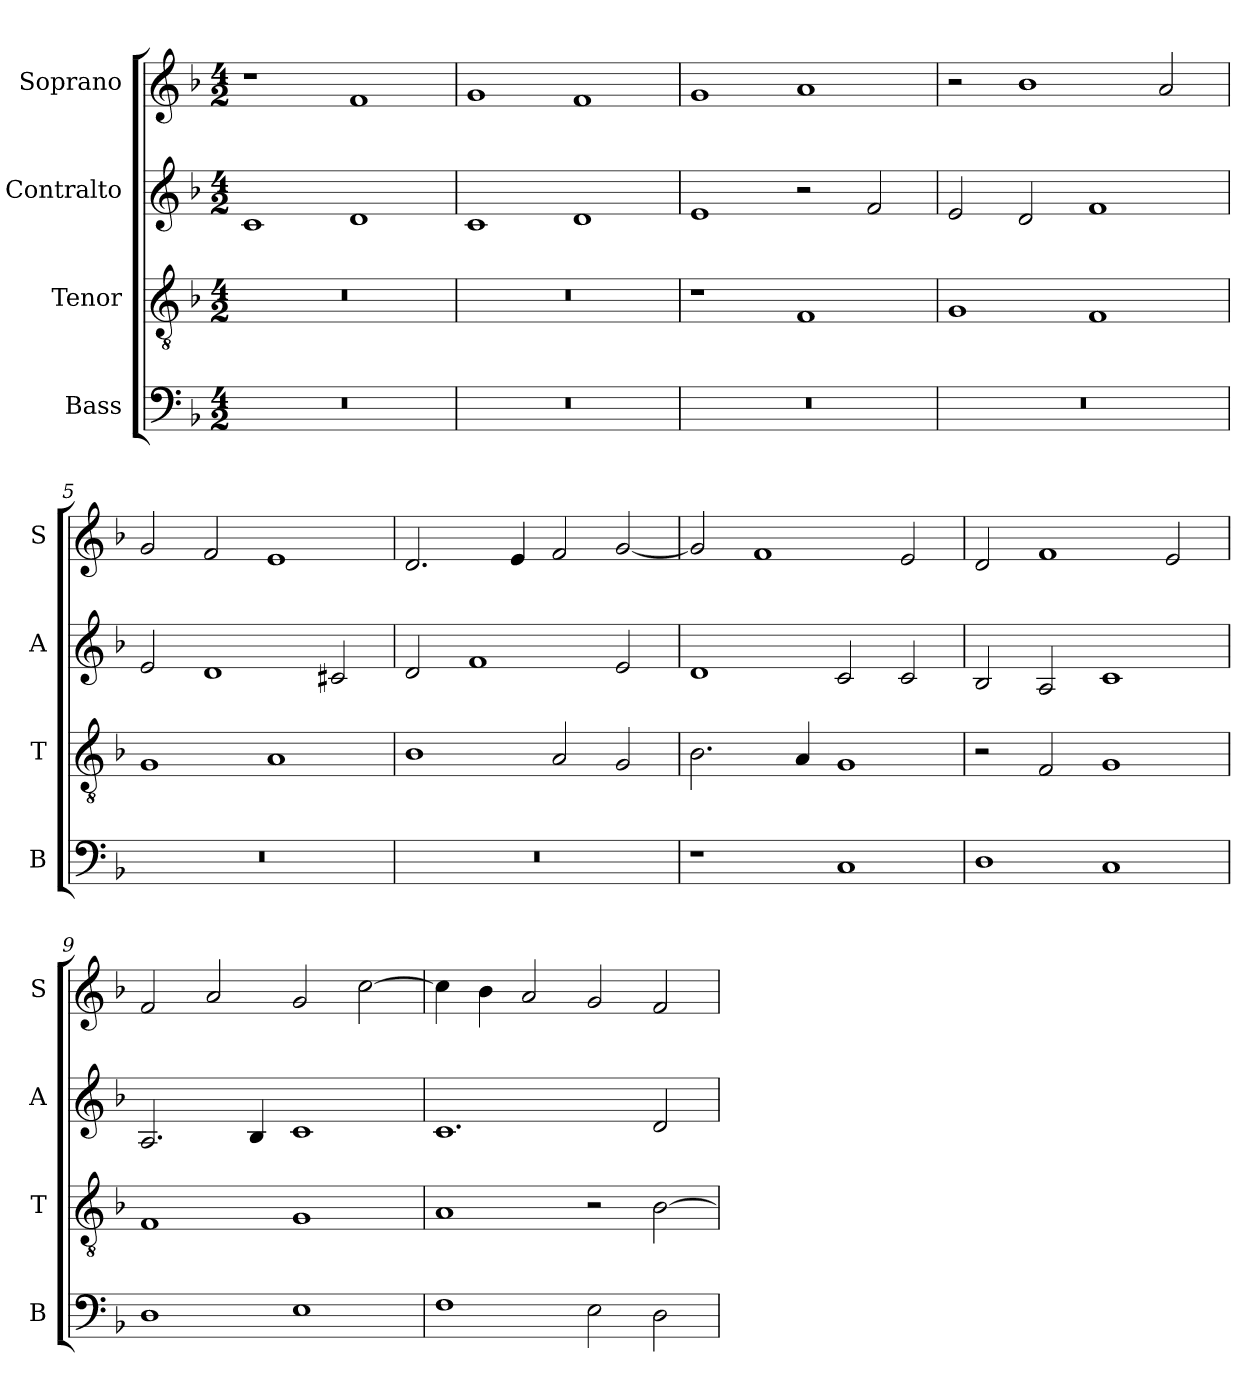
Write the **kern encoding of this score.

**kern	**kern	**kern	**kern
*part4	*part3	*part2	*part1
*staff4	*staff3	*staff2	*staff1
*I"Bass	*I"Tenor	*I"Contralto	*I"Soprano
*I'B	*I'T	*I'A	*I'S
*clefF4	*clefGv2	*clefG2	*clefG2
*k[b-]	*k[b-]	*k[b-]	*k[b-]
*F:ion	*F:ion	*F:ion	*F:ion
*M4/2	*M4/2	*M4/2	*M4/2
=1	=1	=1	=1
0r	0r	1c	1r
.	.	1d	1f
=2	=2	=2	=2
0r	0r	1c	1g
.	.	1d	1f
=3	=3	=3	=3
0r	1r	1e	1g
.	1F	2r	1a
.	.	2f	.
=4	=4	=4	=4
0r	1G	2e	2r
.	.	2d	1b-
.	1F	1f	.
.	.	.	2a
=5	=5	=5	=5
0r	1G	2e	2g
.	.	1d	2f
.	1A	.	1e
.	.	2c#X	.
=6	=6	=6	=6
0r	1B-	2d	2.d
.	.	1f	.
.	.	.	4e
.	2A	.	2f
.	2G	2e	[2g
=7	=7	=7	=7
1r	2.B-	1d	2g]
.	.	.	1f
.	4A	.	.
1C	1G	2c	.
.	.	2c	2e
=8	=8	=8	=8
1D	2r	2B-	2d
.	2F	2A	1f
1C	1G	1c	.
.	.	.	2e
=9	=9	=9	=9
1D	1F	2.A	2f
.	.	.	2a
.	.	4B-	.
1E	1G	1c	2g
.	.	.	[2cc
=10	=10	=10	=10
1F	1A	1.c	4cc]
.	.	.	4b-
.	.	.	2a
2E	2r	.	2g
2D	[2B-	2d	2f
=	=	=	=
*-	*-	*-	*-
